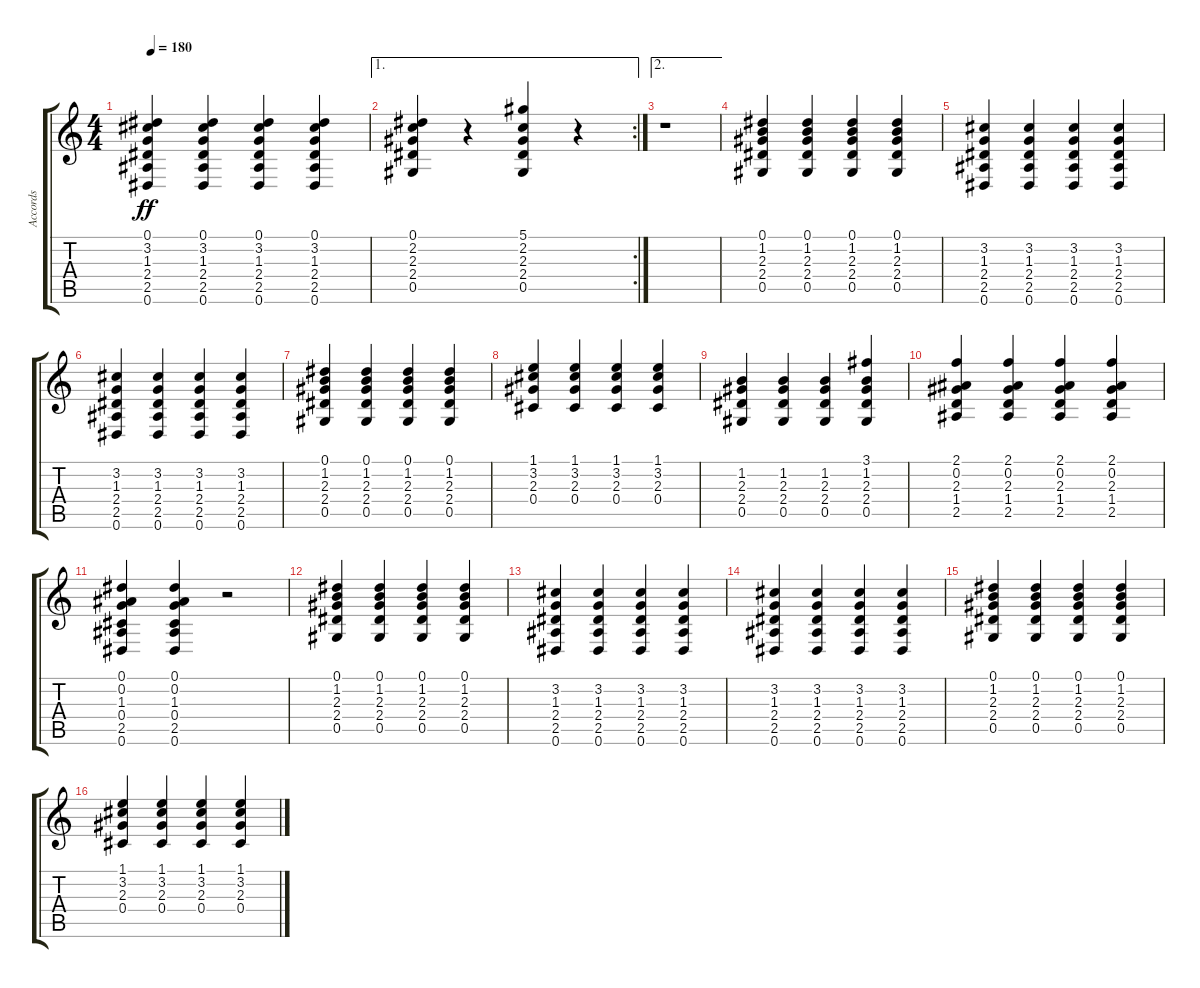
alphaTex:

\track ("Accords" "Accords") {instrument acousticguitarnylon}
\staff {score tabs}
\tuning (Eb4 Bb3 Gb3 Db3 Ab2 Eb2) {hide}
\ts (4 4)
\tempo 180
\clef g2
\ks c
(0.1 3.2 1.3 2.4 2.5 0.6).4{dy ff} (0.1 3.2 1.3 2.4 2.5 0.6).4 (0.1 3.2 1.3 2.4 2.5 0.6).4 (0.1 3.2 1.3 2.4 2.5 0.6).4 |
\ae 1
\rc 2
(0.1 2.2 2.3 2.4 0.5).4 r.4 (5.1 2.2 2.3 2.4 0.5).4 r.4 |
\ae 2
r.1 |
(0.1 1.2 2.3 2.4 0.5).4 (0.1 1.2 2.3 2.4 0.5).4 (0.1 1.2 2.3 2.4 0.5).4 (0.1 1.2 2.3 2.4 0.5).4 |
(3.2 1.3 2.4 2.5 0.6).4 (3.2 1.3 2.4 2.5 0.6).4 (3.2 1.3 2.4 2.5 0.6).4 (3.2 1.3 2.4 2.5 0.6).4 |
(3.2 1.3 2.4 2.5 0.6).4 (3.2 1.3 2.4 2.5 0.6).4 (3.2 1.3 2.4 2.5 0.6).4 (3.2 1.3 2.4 2.5 0.6).4 |
(0.1 1.2 2.3 2.4 0.5).4 (0.1 1.2 2.3 2.4 0.5).4 (0.1 1.2 2.3 2.4 0.5).4 (0.1 1.2 2.3 2.4 0.5).4 |
(1.1 3.2 2.3 0.4).4 (1.1 3.2 2.3 0.4).4 (1.1 3.2 2.3 0.4).4 (1.1 3.2 2.3 0.4).4 |
(1.2 2.3 2.4 0.5).4 (1.2 2.3 2.4 0.5).4 (1.2 2.3 2.4 0.5).4 (3.1 1.2 2.3 2.4 0.5).4 |
(2.1 0.2 2.3 1.4 2.5).4 (2.1 0.2 2.3 1.4 2.5).4 (2.1 0.2 2.3 1.4 2.5).4 (2.1 0.2 2.3 1.4 2.5).4 |
(0.1 0.2 1.3 0.4 2.5 0.6).4 (0.1 0.2 1.3 0.4 2.5 0.6).4 r.2 |
(0.1 1.2 2.3 2.4 0.5).4 (0.1 1.2 2.3 2.4 0.5).4 (0.1 1.2 2.3 2.4 0.5).4 (0.1 1.2 2.3 2.4 0.5).4 |
(3.2 1.3 2.4 2.5 0.6).4 (3.2 1.3 2.4 2.5 0.6).4 (3.2 1.3 2.4 2.5 0.6).4 (3.2 1.3 2.4 2.5 0.6).4 |
(3.2 1.3 2.4 2.5 0.6).4 (3.2 1.3 2.4 2.5 0.6).4 (3.2 1.3 2.4 2.5 0.6).4 (3.2 1.3 2.4 2.5 0.6).4 |
(0.1 1.2 2.3 2.4 0.5).4 (0.1 1.2 2.3 2.4 0.5).4 (0.1 1.2 2.3 2.4 0.5).4 (0.1 1.2 2.3 2.4 0.5).4 |
(1.1 3.2 2.3 0.4).4 (1.1 3.2 2.3 0.4).4 (1.1 3.2 2.3 0.4).4 (1.1 3.2 2.3 0.4).4
